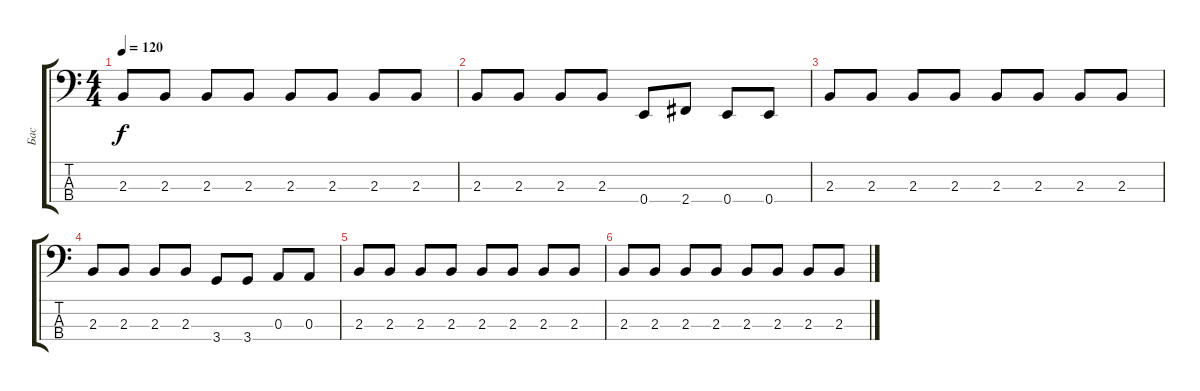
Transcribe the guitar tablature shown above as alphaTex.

\track ("Бас" "Бас") {instrument electricbassfinger}
\staff {score tabs}
\tuning (G2 D2 A1 E1) {hide}
\ts (4 4)
\tempo 120
\clef f4
\ks c
2.3.8{dy f} 2.3.8 2.3.8 2.3.8 2.3.8 2.3.8 2.3.8 2.3.8 |
2.3.8 2.3.8 2.3.8 2.3.8 0.4.8 2.4.8 0.4.8 0.4.8 |
2.3.8 2.3.8 2.3.8 2.3.8 2.3.8 2.3.8 2.3.8 2.3.8 |
2.3.8 2.3.8 2.3.8 2.3.8 3.4.8 3.4.8 0.3.8 0.3.8 |
2.3.8 2.3.8 2.3.8 2.3.8 2.3.8 2.3.8 2.3.8 2.3.8 |
2.3.8 2.3.8 2.3.8 2.3.8 2.3.8 2.3.8 2.3.8 2.3.8
